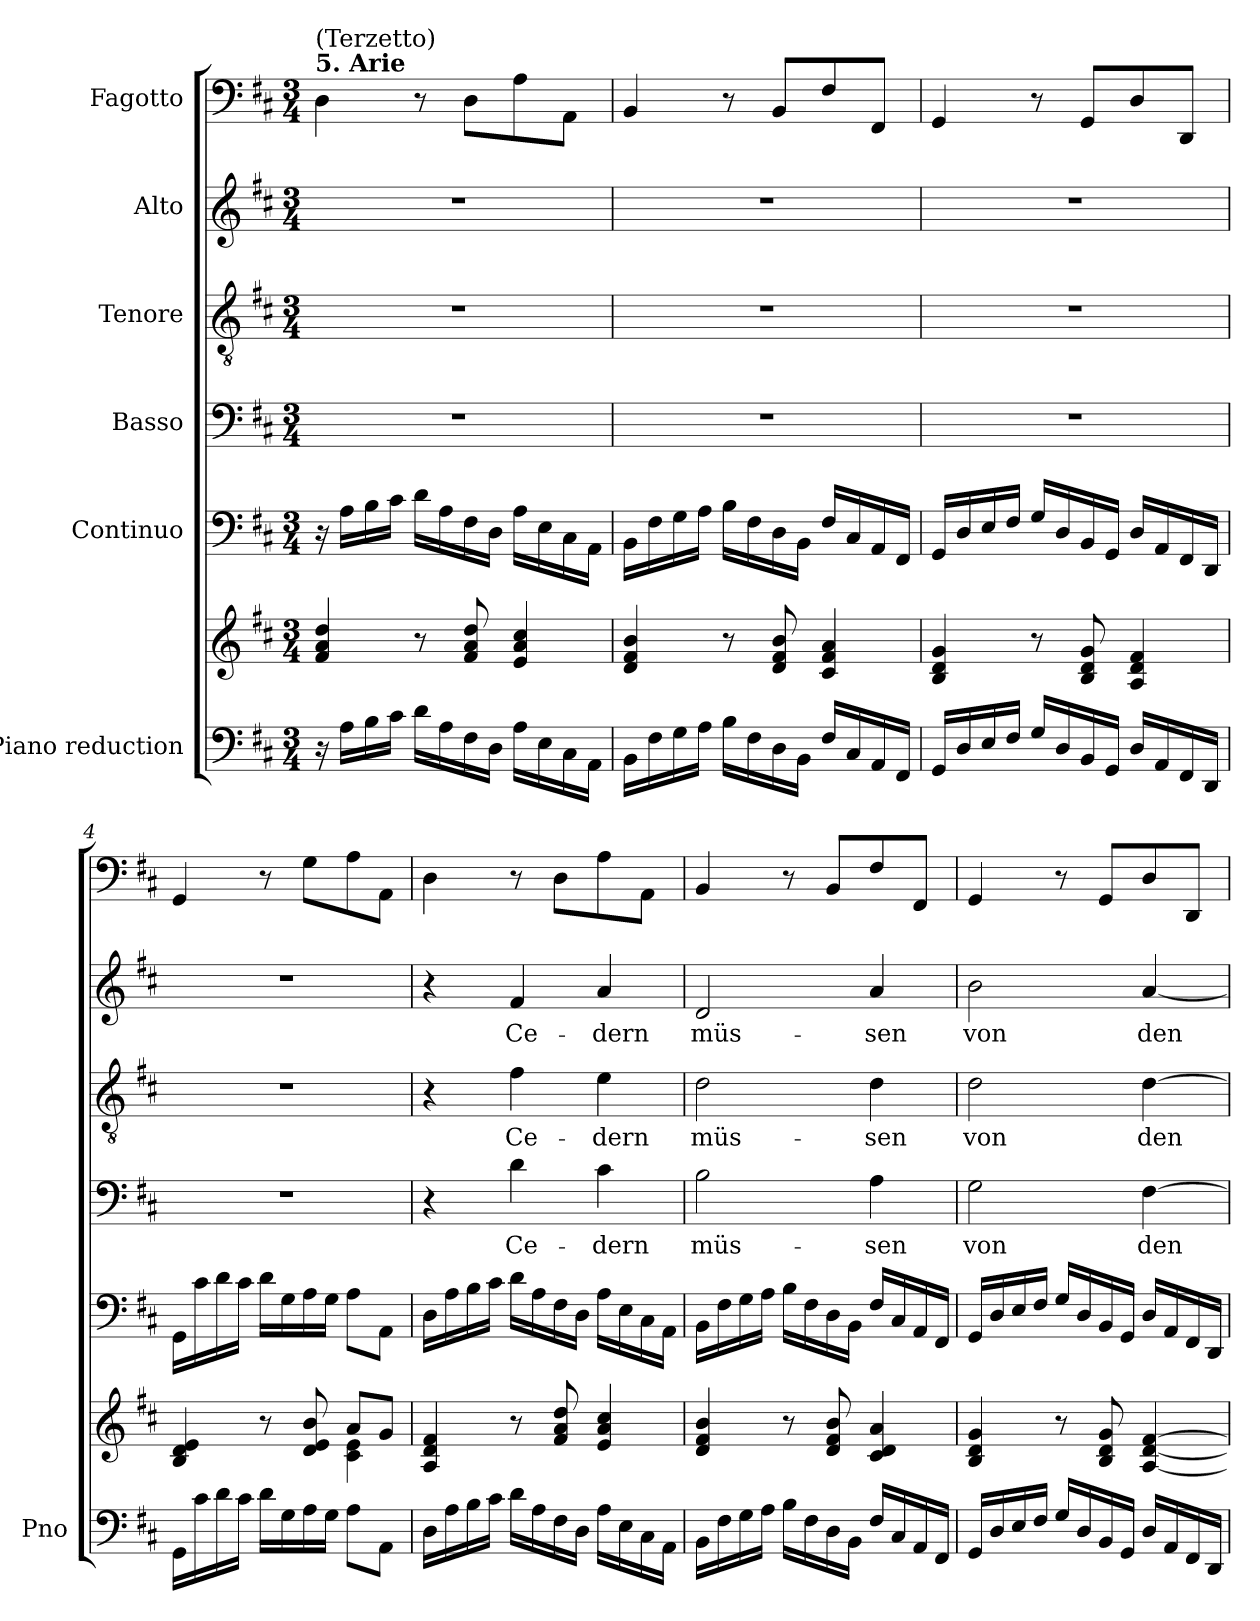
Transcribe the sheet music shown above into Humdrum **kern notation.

**kern	**kern	**kern	**kern	**text	**kern	**text	**kern	**text	**kern
*part6	*part6	*part5	*part4	*part4	*part3	*part3	*part2	*part2	*part1
*staff7	*staff6	*staff5	*staff4	*staff4	*staff3	*staff3	*staff2	*staff2	*staff1
*I"Piano reduction	*	*I"Continuo	*I"Basso	*	*I"Tenore	*	*I"Alto	*	*I"Fagotto
*I'Pno	*	*	*	*	*	*	*	*	*
*stria5	*stria5	*	*	*	*	*	*	*	*
*clefF4	*clefG2	*clefF4	*clefF4	*	*clefGv2	*	*clefG2	*	*clefF4
*k[f#c#]	*k[f#c#]	*k[f#c#]	*k[f#c#]	*	*k[f#c#]	*	*k[f#c#]	*	*k[f#c#]
*M3/4	*M3/4	*M3/4	*M3/4	*	*M3/4	*	*M3/4	*	*M3/4
=1	=1	=1	=1	=1	=1	=1	=1	=1	=1
!	!	!	!	!	!	!	!	!	!LO:TX:a:B:t=5. Arie
!	!	!	!	!	!	!	!	!	!LO:TX:a:t=(Terzetto)
16r	4f#!/ 4a!/ 4dd!/	16r	2.r	.	2.r	.	2.r	.	4D\
16A\LL	.	16A\LL	.	.	.	.	.	.	.
16B\	.	16B\	.	.	.	.	.	.	.
16c#\JJ	.	16c#\JJ	.	.	.	.	.	.	.
16d\LL	8r	16d\LL	.	.	.	.	.	.	8r
16A\	.	16A\	.	.	.	.	.	.	.
16F#\	8f#!/ 8a!/ 8dd!/	16F#\	.	.	.	.	.	.	8D\L
16D\JJ	.	16D\JJ	.	.	.	.	.	.	.
16A\LL	4e!/ 4a!/ 4cc#!/	16A\LL	.	.	.	.	.	.	8A\
16E\	.	16E\	.	.	.	.	.	.	.
16C#\	.	16C#\	.	.	.	.	.	.	8AA\J
16AA\JJ	.	16AA\JJ	.	.	.	.	.	.	.
=2	=2	=2	=2	=2	=2	=2	=2	=2	=2
16BB\LL	4d!/ 4f#!/ 4b!/	16BB\LL	2.r	.	2.r	.	2.r	.	4BB/
16F#\	.	16F#\	.	.	.	.	.	.	.
16G\	.	16G\	.	.	.	.	.	.	.
16A\JJ	.	16A\JJ	.	.	.	.	.	.	.
16B\LL	8r	16B\LL	.	.	.	.	.	.	8r
16F#\	.	16F#\	.	.	.	.	.	.	.
16D\	8d!/ 8f#!/ 8b!/	16D\	.	.	.	.	.	.	8BB/L
16BB\JJ	.	16BB\JJ	.	.	.	.	.	.	.
16F#/LL	4c#!/ 4f#!/ 4a!/	16F#/LL	.	.	.	.	.	.	8F#/
16C#/	.	16C#/	.	.	.	.	.	.	.
16AA/	.	16AA/	.	.	.	.	.	.	8FF#/J
16FF#/JJ	.	16FF#/JJ	.	.	.	.	.	.	.
=3	=3	=3	=3	=3	=3	=3	=3	=3	=3
16GG/LL	4B!/ 4d!/ 4g!/	16GG/LL	2.r	.	2.r	.	2.r	.	4GG/
16D/	.	16D/	.	.	.	.	.	.	.
16E/	.	16E/	.	.	.	.	.	.	.
16F#/JJ	.	16F#/JJ	.	.	.	.	.	.	.
16G/LL	8r	16G/LL	.	.	.	.	.	.	8r
16D/	.	16D/	.	.	.	.	.	.	.
16BB/	8B!/ 8d!/ 8g!/	16BB/	.	.	.	.	.	.	8GG/L
16GG/JJ	.	16GG/JJ	.	.	.	.	.	.	.
16D/LL	4A!/ 4d!/ 4f#!/	16D/LL	.	.	.	.	.	.	8D/
16AA/	.	16AA/	.	.	.	.	.	.	.
16FF#/	.	16FF#/	.	.	.	.	.	.	8DD/J
16DD/JJ	.	16DD/JJ	.	.	.	.	.	.	.
=4	=4	=4	=4	=4	=4	=4	=4	=4	=4
*	*^	*	*	*	*	*	*	*	*
16GG\LL	4B!/ 4d!/ 4e!/	4ryy	16GG\LL	2.r	.	2.r	.	2.r	.	4GG/
16c#\	.	.	16c#\	.	.	.	.	.	.	.
16d\	.	.	16d\	.	.	.	.	.	.	.
16c#\JJ	.	.	16c#\JJ	.	.	.	.	.	.	.
16d\LL	8r	8ryy	16d\LL	.	.	.	.	.	.	8r
16G\	.	.	16G\	.	.	.	.	.	.	.
16A\	8d!/ 8e!/ 8b!/	8ryy	16A\	.	.	.	.	.	.	8G\L
16G\JJ	.	.	16G\JJ	.	.	.	.	.	.	.
8A\L	8a!/L	4c#!\ 4e!\	8A\L	.	.	.	.	.	.	8A\
8AA\J	8g!/J	.	8AA\J	.	.	.	.	.	.	8AA\J
*	*v	*v	*	*	*	*	*	*	*	*
=5	=5	=5	=5	=5	=5	=5	=5	=5	=5
16D\LL	4A!/ 4d!/ 4f#!/	16D\LL	4r	.	4r	.	4r	.	4D\
16A\	.	16A\	.	.	.	.	.	.	.
16B\	.	16B\	.	.	.	.	.	.	.
16c#\JJ	.	16c#\JJ	.	.	.	.	.	.	.
!	!	!	!	!LO:LY:b	!	!LO:LY:b	!	!LO:LY:b	!
16d\LL	8r	16d\LL	4d\	Ce-	4f#\	Ce-	4f#/	Ce-	8r
16A\	.	16A\	.	.	.	.	.	.	.
16F#\	8f#!/ 8a!/ 8dd!/	16F#\	.	.	.	.	.	.	8D\L
16D\JJ	.	16D\JJ	.	.	.	.	.	.	.
!	!	!	!	!LO:LY:b	!	!LO:LY:b	!	!LO:LY:b	!
16A\LL	4e!/ 4a!/ 4cc#!/	16A\LL	4c#\	dern	4e\	dern	4a/	dern	8A\
16E\	.	16E\	.	.	.	.	.	.	.
16C#\	.	16C#\	.	.	.	.	.	.	8AA\J
16AA\JJ	.	16AA\JJ	.	.	.	.	.	.	.
!!LO:LB:g=z
=6	=6	=6	=6	=6	=6	=6	=6	=6	=6
!	!	!	!	!LO:LY:b	!	!LO:LY:b	!	!LO:LY:b	!
16BB\LL	4d!/ 4f#!/ 4b!/	16BB\LL	2B\	müs-	2d\	müs-	2d/	müs-	4BB/
16F#\	.	16F#\	.	.	.	.	.	.	.
16G\	.	16G\	.	.	.	.	.	.	.
16A\JJ	.	16A\JJ	.	.	.	.	.	.	.
16B\LL	8r	16B\LL	.	.	.	.	.	.	8r
16F#\	.	16F#\	.	.	.	.	.	.	.
16D\	8d!/ 8f#!/ 8b!/	16D\	.	.	.	.	.	.	8BB/L
16BB\JJ	.	16BB\JJ	.	.	.	.	.	.	.
!	!	!	!	!LO:LY:b	!	!LO:LY:b	!	!LO:LY:b	!
16F#/LL	4c#!/ 4d!/ 4a!/	16F#/LL	4A\	sen	4d\	sen	4a/	sen	8F#/
16C#/	.	16C#/	.	.	.	.	.	.	.
16AA/	.	16AA/	.	.	.	.	.	.	8FF#/J
16FF#/JJ	.	16FF#/JJ	.	.	.	.	.	.	.
=7	=7	=7	=7	=7	=7	=7	=7	=7	=7
!	!	!	!	!LO:LY:b	!	!LO:LY:b	!	!LO:LY:b	!
16GG/LL	4B!/ 4d!/ 4g!/	16GG/LL	2G\	von	2d\	von	2b\	von	4GG/
16D/	.	16D/	.	.	.	.	.	.	.
16E/	.	16E/	.	.	.	.	.	.	.
16F#/JJ	.	16F#/JJ	.	.	.	.	.	.	.
16G/LL	8r	16G/LL	.	.	.	.	.	.	8r
16D/	.	16D/	.	.	.	.	.	.	.
16BB/	8B!/ 8d!/ 8g!/	16BB/	.	.	.	.	.	.	8GG/L
16GG/JJ	.	16GG/JJ	.	.	.	.	.	.	.
!	!	!	!	!LO:LY:b	!	!LO:LY:b	!	!LO:LY:b	!
16D/LL	[4A!/ [4d!/ [4f#!/	16D/LL	[4F#\	den	[4d\	den	[4a/	den	8D/
16AA/	.	16AA/	.	.	.	.	.	.	.
16FF#/	.	16FF#/	.	.	.	.	.	.	8DD/J
16DD/JJ	.	16DD/JJ	.	.	.	.	.	.	.
=	=	=	=	=	=	=	=	=	=
*-	*-	*-	*-	*-	*-	*-	*-	*-	*-
